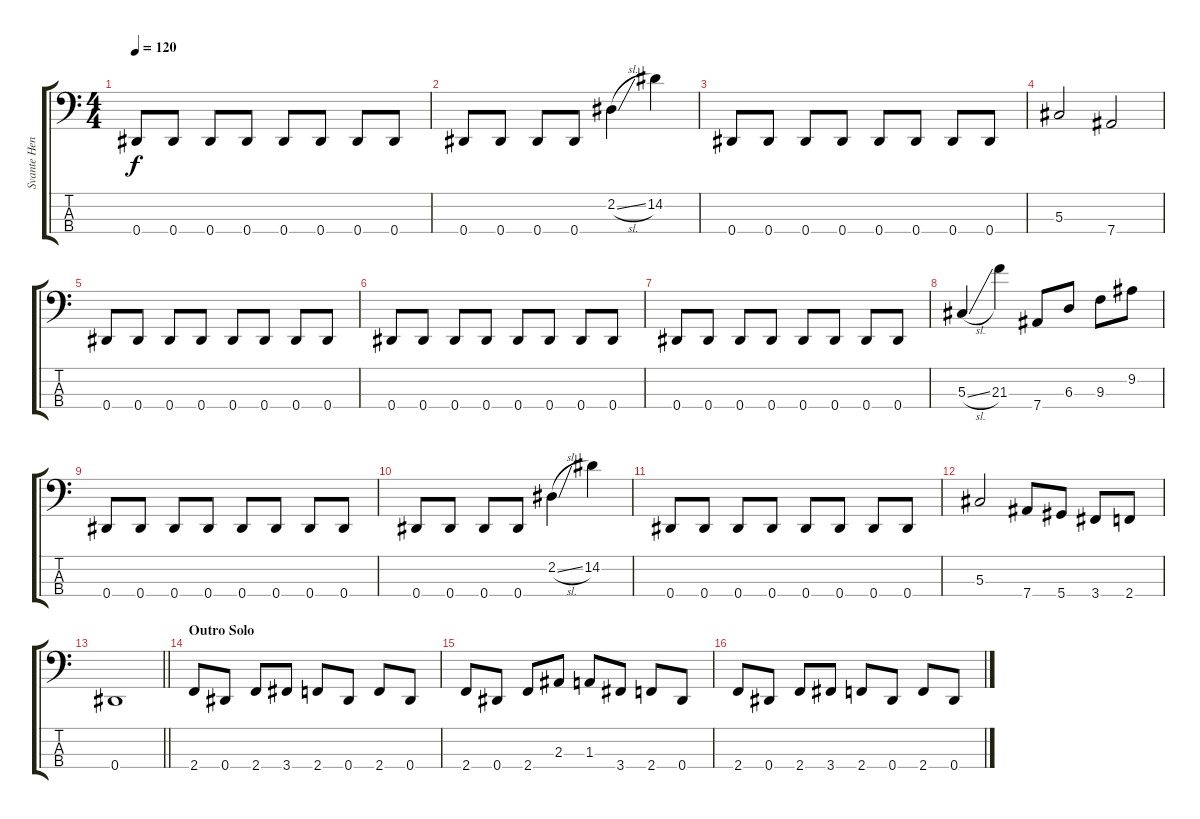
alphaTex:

\track ("Svante Henrysson" "Svante Hen") {instrument electricbassfinger}
\staff {score tabs}
\tuning (Gb2 Db2 Ab1 Eb1) {hide}
\ts (4 4)
\tempo 120
\clef f4
\ks c
0.4.8{dy f} 0.4.8 0.4.8 0.4.8 0.4.8 0.4.8 0.4.8 0.4.8 |
0.4.8 0.4.8 0.4.8 0.4.8 2.2{sl}.4 14.2.4 |
0.4.8 0.4.8 0.4.8 0.4.8 0.4.8 0.4.8 0.4.8 0.4.8 |
5.3.2 7.4.2 |
0.4.8 0.4.8 0.4.8 0.4.8 0.4.8 0.4.8 0.4.8 0.4.8 |
0.4.8 0.4.8 0.4.8 0.4.8 0.4.8 0.4.8 0.4.8 0.4.8 |
0.4.8 0.4.8 0.4.8 0.4.8 0.4.8 0.4.8 0.4.8 0.4.8 |
5.3{sl}.4 21.3.4 7.4.8 6.3.8 9.3.8 9.2.8 |
0.4.8 0.4.8 0.4.8 0.4.8 0.4.8 0.4.8 0.4.8 0.4.8 |
0.4.8 0.4.8 0.4.8 0.4.8 2.2{sl}.4 14.2.4 |
0.4.8 0.4.8 0.4.8 0.4.8 0.4.8 0.4.8 0.4.8 0.4.8 |
5.3.2 7.4.8 5.4.8 3.4.8 2.4.8 |
\barLineRight lightlight
0.4.1 |
\section ("" "Outro Solo")
2.4.8 0.4.8 2.4.8 3.4.8 2.4.8 0.4.8 2.4.8 0.4.8 |
2.4.8 0.4.8 2.4.8 2.3.8 1.3.8 3.4.8 2.4.8 0.4.8 |
2.4.8 0.4.8 2.4.8 3.4.8 2.4.8 0.4.8 2.4.8 0.4.8
